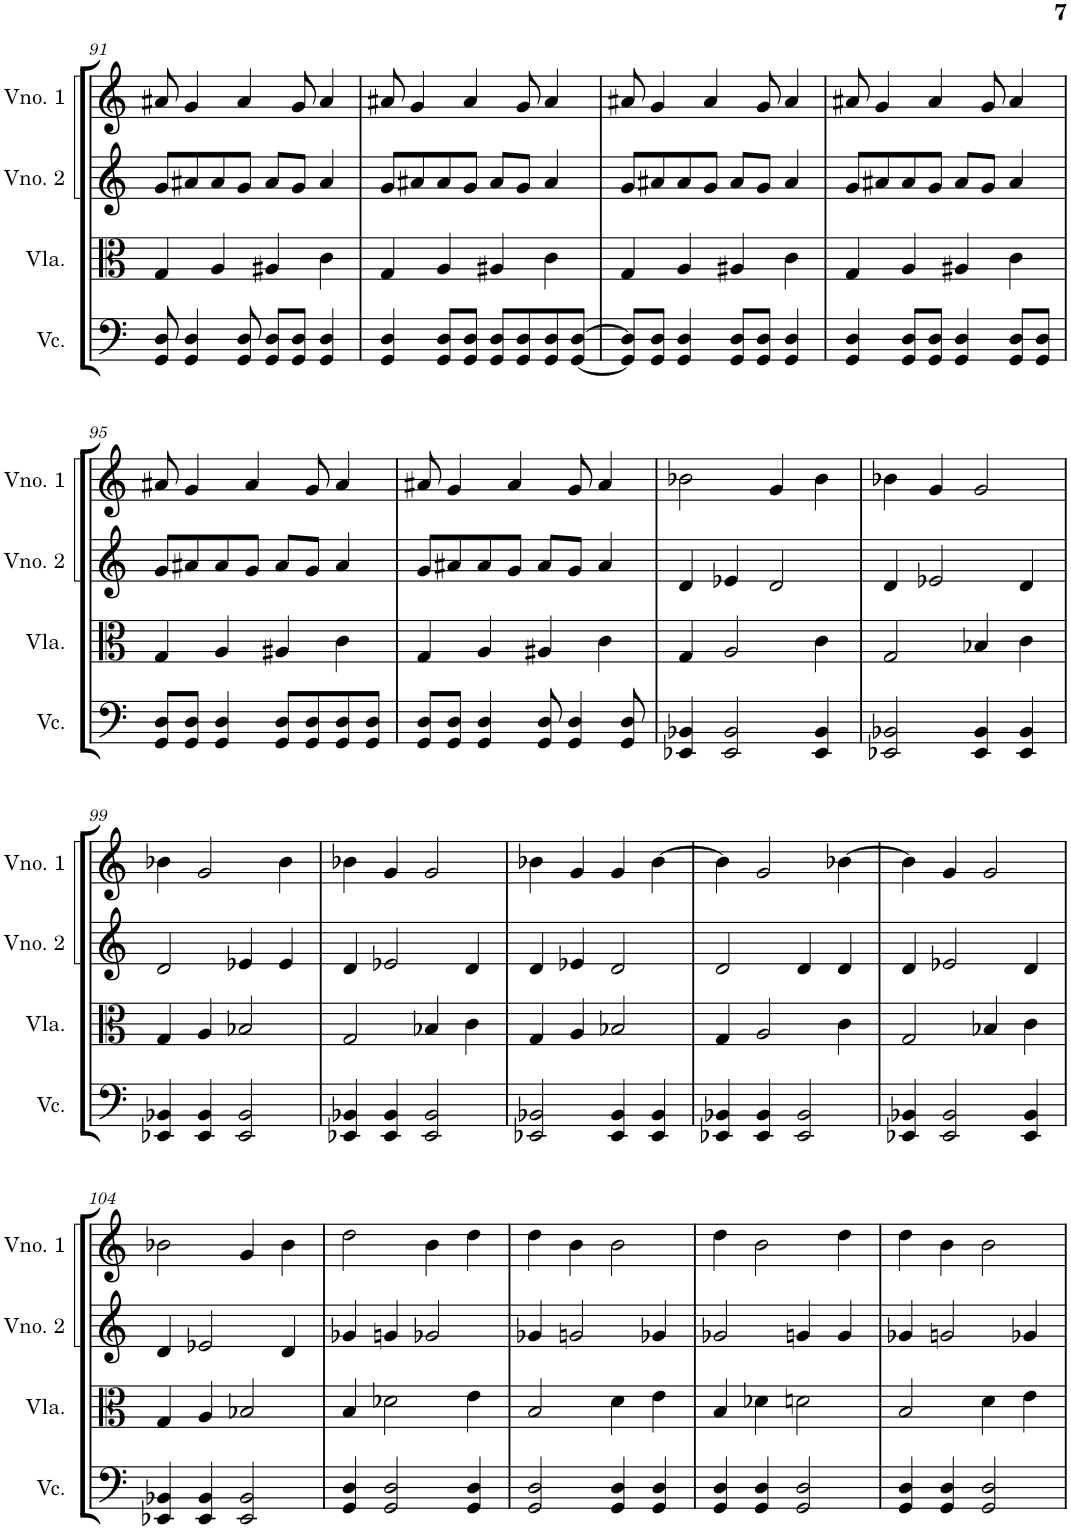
**kern	**kern	**kern	**kern
*part4	*part3	*part2	*part1
*staff4	*staff3	*staff2	*staff1
*I"Violoncelo	*I"Viola	*I"Violino 2	*I"Violino 1
*I'Vc.	*I'Vla.	*I'Vno. 2	*I'Vno. 1
!!LO:PB:g=z
*clefF4	*clefC3	*clefG2	*clefG2
*k[]	*k[]	*k[]	*k[]
*M4/4	*M4/4	*M4/4	*M4/4
=91	=91	=91	=91
8GG/ 8D/	4G/	8g/L	8a#X/
4GG/ 4D/	.	8a#X/	4g/
.	4A/	8a#/	.
8GG/ 8D/	.	8g/J	4a#/
8GG/ 8D/L	4A#X/	8a#/L	.
8GG/ 8D/J	.	8g/J	8g/
4GG/ 4D/	4c\	4a#/	4a#/
=92	=92	=92	=92
4GG/ 4D/	4G/	8g/L	8a#X/
.	.	8a#X/	4g/
8GG/ 8D/L	4A/	8a#/	.
8GG/ 8D/J	.	8g/J	4a#/
8GG/ 8D/L	4A#X/	8a#/L	.
8GG/ 8D/	.	8g/J	8g/
8GG/ 8D/	4c\	4a#/	4a#/
[8GG/ [8D/J	.	.	.
=93	=93	=93	=93
8GG/] 8D/]L	4G/	8g/L	8a#X/
8GG/ 8D/J	.	8a#X/	4g/
4GG/ 4D/	4A/	8a#/	.
.	.	8g/J	4a#/
8GG/ 8D/L	4A#X/	8a#/L	.
8GG/ 8D/J	.	8g/J	8g/
4GG/ 4D/	4c\	4a#/	4a#/
=94	=94	=94	=94
4GG/ 4D/	4G/	8g/L	8a#X/
.	.	8a#X/	4g/
8GG/ 8D/L	4A/	8a#/	.
8GG/ 8D/J	.	8g/J	4a#/
4GG/ 4D/	4A#X/	8a#/L	.
.	.	8g/J	8g/
8GG/ 8D/L	4c\	4a#/	4a#/
8GG/ 8D/J	.	.	.
!!LO:LB:g=z
=95	=95	=95	=95
8GG/ 8D/L	4G/	8g/L	8a#X/
8GG/ 8D/J	.	8a#X/	4g/
4GG/ 4D/	4A/	8a#/	.
.	.	8g/J	4a#/
8GG/ 8D/L	4A#X/	8a#/L	.
8GG/ 8D/	.	8g/J	8g/
8GG/ 8D/	4c\	4a#/	4a#/
8GG/ 8D/J	.	.	.
=96	=96	=96	=96
8GG/ 8D/L	4G/	8g/L	8a#X/
8GG/ 8D/J	.	8a#X/	4g/
4GG/ 4D/	4A/	8a#/	.
.	.	8g/J	4a#/
8GG/ 8D/	4A#X/	8a#/L	.
4GG/ 4D/	.	8g/J	8g/
.	4c\	4a#/	4a#/
8GG/ 8D/	.	.	.
=97	=97	=97	=97
4EE-X/ 4BB-X/	4G/	4d/	2b-X\
2EE-/ 2BB-/	2A/	4e-X/	.
.	.	2d/	4g/
4EE-/ 4BB-/	4c\	.	4b-\
=98	=98	=98	=98
2EE-X/ 2BB-X/	2G/	4d/	4b-X\
.	.	2e-X/	4g/
4EE-/ 4BB-/	4B-X/	.	2g/
4EE-/ 4BB-/	4c\	4d/	.
!!LO:LB:g=z
=99	=99	=99	=99
4EE-X/ 4BB-X/	4G/	2d/	4b-X\
4EE-/ 4BB-/	4A/	.	2g/
2EE-/ 2BB-/	2B-X/	4e-X/	.
.	.	4e-/	4b-\
=100	=100	=100	=100
4EE-X/ 4BB-X/	2G/	4d/	4b-X\
4EE-/ 4BB-/	.	2e-X/	4g/
2EE-/ 2BB-/	4B-X/	.	2g/
.	4c\	4d/	.
=101	=101	=101	=101
2EE-X/ 2BB-X/	4G/	4d/	4b-X\
.	4A/	4e-X/	4g/
4EE-/ 4BB-/	2B-X/	2d/	4g/
4EE-/ 4BB-/	.	.	[4b-\
=102	=102	=102	=102
4EE-X/ 4BB-X/	4G/	2d/	4b-\]
4EE-/ 4BB-/	2A/	.	2g/
2EE-/ 2BB-/	.	4d/	.
.	4c\	4d/	[4b-X\
=103	=103	=103	=103
4EE-X/ 4BB-X/	2G/	4d/	4b-\]
2EE-/ 2BB-/	.	2e-X/	4g/
.	4B-X/	.	2g/
4EE-/ 4BB-/	4c\	4d/	.
!!LO:LB:g=z
=104	=104	=104	=104
4EE-X/ 4BB-X/	4G/	4d/	2b-X\
4EE-/ 4BB-/	4A/	2e-X/	.
2EE-/ 2BB-/	2B-X/	.	4g/
.	.	4d/	4b-\
=105	=105	=105	=105
4GG/ 4D/	4B/	4g-X/	2dd\
2GG/ 2D/	2d-X\	4gn/	.
.	.	2g-X/	4b\
4GG/ 4D/	4e\	.	4dd\
=106	=106	=106	=106
2GG/ 2D/	2B/	4g-X/	4dd\
.	.	2gn/	4b\
4GG/ 4D/	4d\	.	2b\
4GG/ 4D/	4e\	4g-X/	.
=107	=107	=107	=107
4GG/ 4D/	4B/	2g-X/	4dd\
4GG/ 4D/	4d-X\	.	2b\
2GG/ 2D/	2dn\	4gn/	.
.	.	4g/	4dd\
=108	=108	=108	=108
4GG/ 4D/	2B/	4g-X/	4dd\
4GG/ 4D/	.	2gn/	4b\
2GG/ 2D/	4d\	.	2b\
.	4e\	4g-X/	.
=	=	=	=
*-	*-	*-	*-
